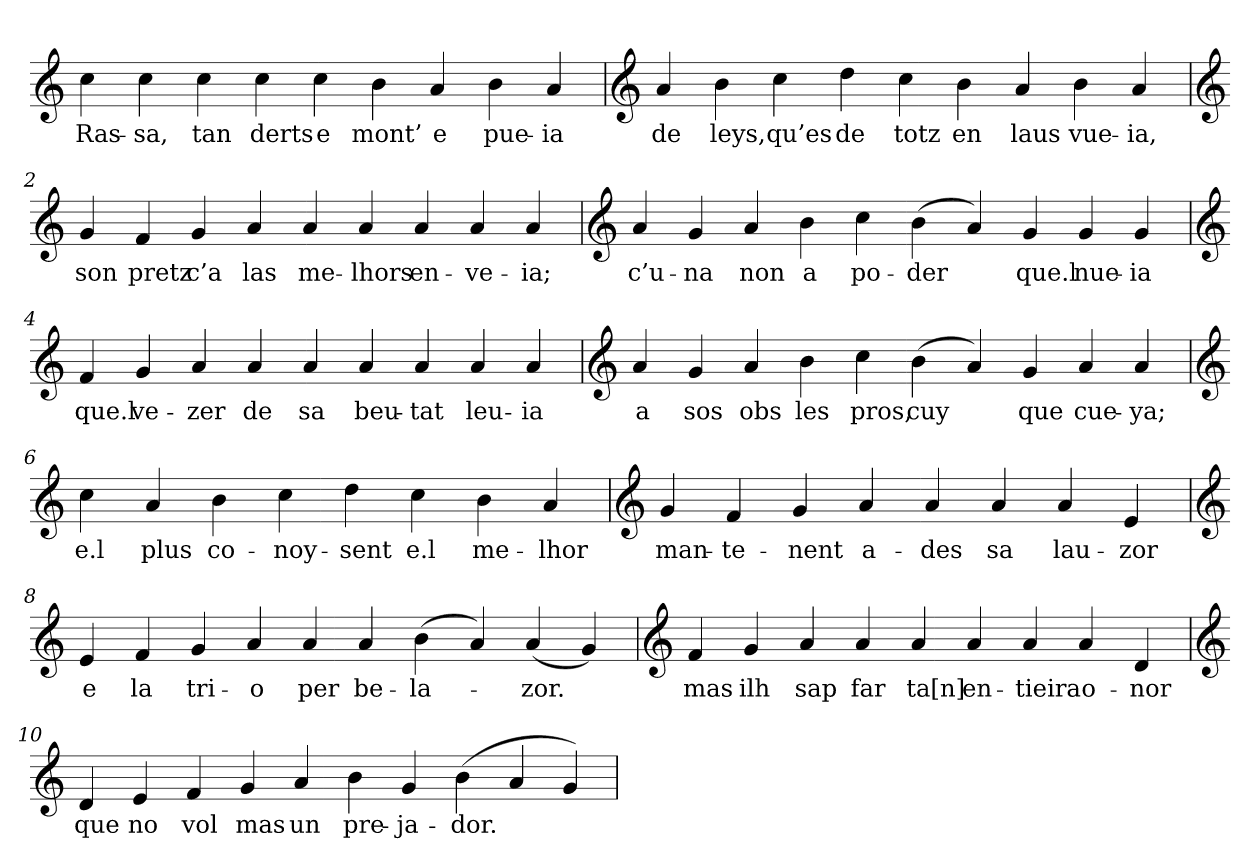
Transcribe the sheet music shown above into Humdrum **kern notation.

**kern	**text
*part1	*part1
*staff1	*staff1
*clefG2	*
=	=
4cc	Ras-
4cc	-sa,
4cc	tan
4cc	derts
4cc	e
4b	mont’
4a	e
4b	pue-
4a	-ia
=1	=1
*clefG2	*
4a	de
4b	leys,
4cc	qu’es
4dd	de
4cc	totz
4b	en
4a	laus
4b	vue-
4a	-ia,
=2	=2
*clefG2	*
4g	son
4f	pretz
4g	c’a
4a	las
4a	me-
4a	-lhors
4a	en-
4a	-ve-
4a	-ia;
=3	=3
*clefG2	*
4a	c’u-
4g	-na
4a	non
4b	a
4cc	po-
(4b	-der
4a)	.
4g	que.l
4g	nue-
4g	-ia
=4	=4
*clefG2	*
4f	que.l
4g	ve-
4a	-zer
4a	de
4a	sa
4a	beu-
4a	-tat
4a	leu-
4a	-ia
=5	=5
*clefG2	*
4a	a
4g	sos
4a	obs
4b	les
4cc	pros,
(4b	cuy
4a)	.
4g	que
4a	cue-
4a	-ya;
=6	=6
*clefG2	*
4cc	e.l
4a	plus
4b	co-
4cc	-noy-
4dd	-sent
4cc	e.l
4b	me-
4a	-lhor
=7	=7
*clefG2	*
4g	man-
4f	-te-
4g	-nent
4a	a-
4a	-des
4a	sa
4a	lau-
4e	-zor
=8	=8
*clefG2	*
4e	e
4f	la
4g	tri-
4a	-o
4a	per
4a	be-
(4b	-la-
4a)	.
(4a	-zor.
4g)	.
=9	=9
*clefG2	*
4f	mas
4g	ilh
4a	sap
4a	far
4a	ta[n]
4a	en-
4a	-tieira
4a	o-
4d	-nor
=10	=10
*clefG2	*
4d	que
4e	no
4f	vol
4g	mas
4a	un
4b	pre-
4g	-ja-
(4b	-dor.
4a	.
4g)	.
=	=
*-	*-
